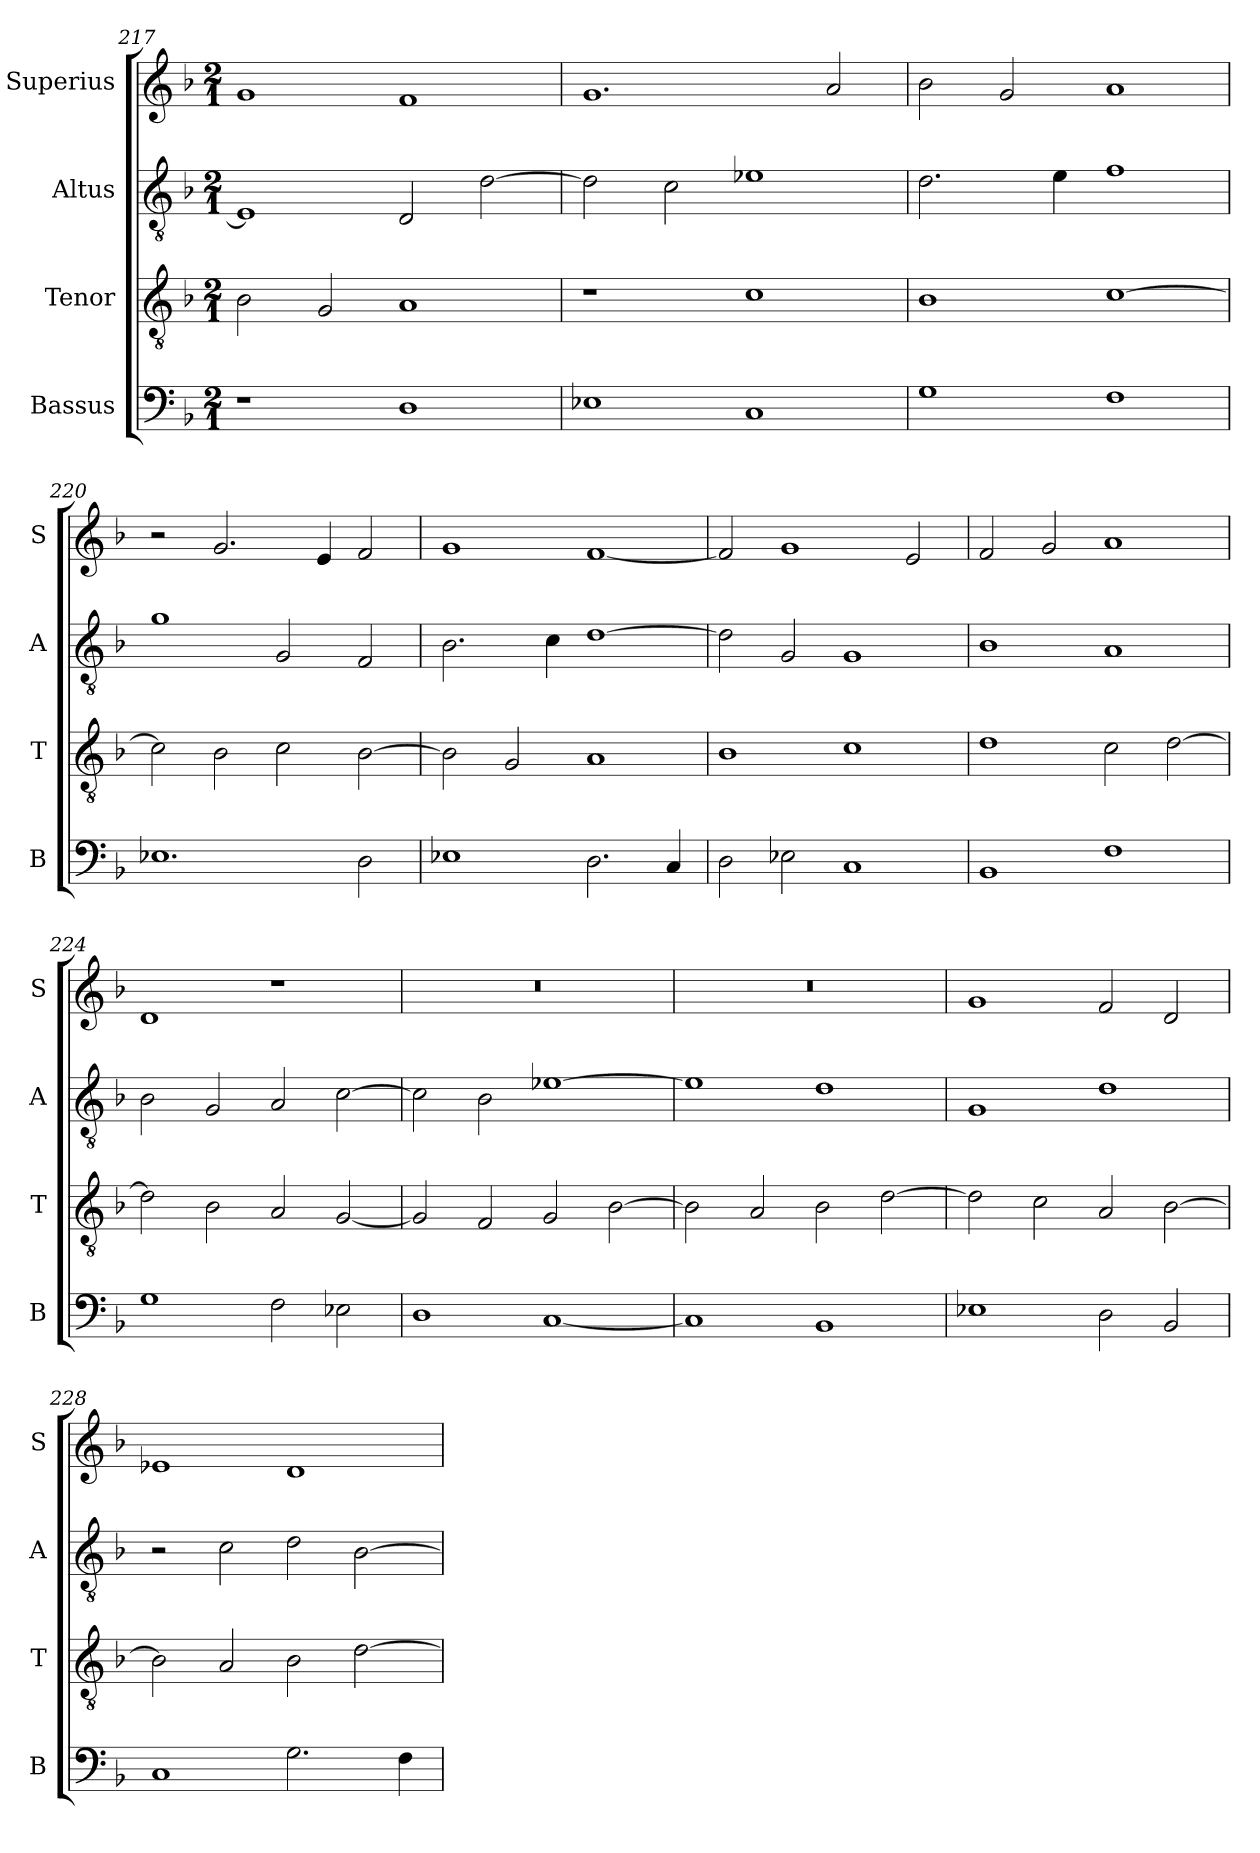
**kern	**kern	**kern	**kern
*part4	*part3	*part2	*part1
*staff4	*staff3	*staff2	*staff1
*I"Bassus	*I"Tenor	*I"Altus	*I"Superius
*I'B	*I'T	*I'A	*I'S
*clefF4	*clefGv2	*clefGv2	*clefG2
*k[b-]	*k[b-]	*k[b-]	*k[b-]
*M2/1	*M2/1	*M2/1	*M2/1
=217	=217	=217	=217
1r	2B-\	1E-]	1g
.	2G/	.	.
1D	1A	2D/	1f
.	.	[2d\	.
=218	=218	=218	=218
1E-X	1r	2d\]	1.g
.	.	2c\	.
1C	1c	1e-X	.
.	.	.	2a/
=219	=219	=219	=219
1G	1B-	2.d\	2b-\
.	.	.	2g/
.	.	4e\	.
1F	[1c	1f	1a
=220	=220	=220	=220
1.E-X	2c\]	1g	2r
.	2B-\	.	2.g/
.	2c\	2G/	.
.	.	.	4e/
2D\	[2B-\	2F/	2f/
=221	=221	=221	=221
1E-X	2B-\]	2.B-\	1g
.	2G/	.	.
.	.	4c\	.
2.D\	1A	[1d	[1f
4C/	.	.	.
=222	=222	=222	=222
2D\	1B-	2d\]	2f/]
2E-X\	.	2G/	1g
1C	1c	1G	.
.	.	.	2e/
=223	=223	=223	=223
1BB-	1d	1B-	2f/
.	.	.	2g/
1F	2c\	1A	1a
.	[2d\	.	.
=224	=224	=224	=224
1G	2d\]	2B-\	1d
.	2B-\	2G/	.
2F\	2A/	2A/	1r
2E-X\	[2G/	[2c\	.
=225	=225	=225	=225
1D	2G/]	2c\]	0r
.	2F/	2B-\	.
[1C	2G/	[1e-X	.
.	[2B-\	.	.
=226	=226	=226	=226
1C]	2B-\]	1e-]	0r
.	2A/	.	.
1BB-	2B-\	1d	.
.	[2d\	.	.
=227	=227	=227	=227
1E-X	2d\]	1G	1g
.	2c\	.	.
2D\	2A/	1d	2f/
2BB-/	[2B-\	.	2d/
=228	=228	=228	=228
1C	2B-\]	2r	1e-X
.	2A/	2c\	.
2.G\	2B-\	2d\	1d
.	[2d\	[2B-\	.
4F\	.	.	.
=	=	=	=
*-	*-	*-	*-
